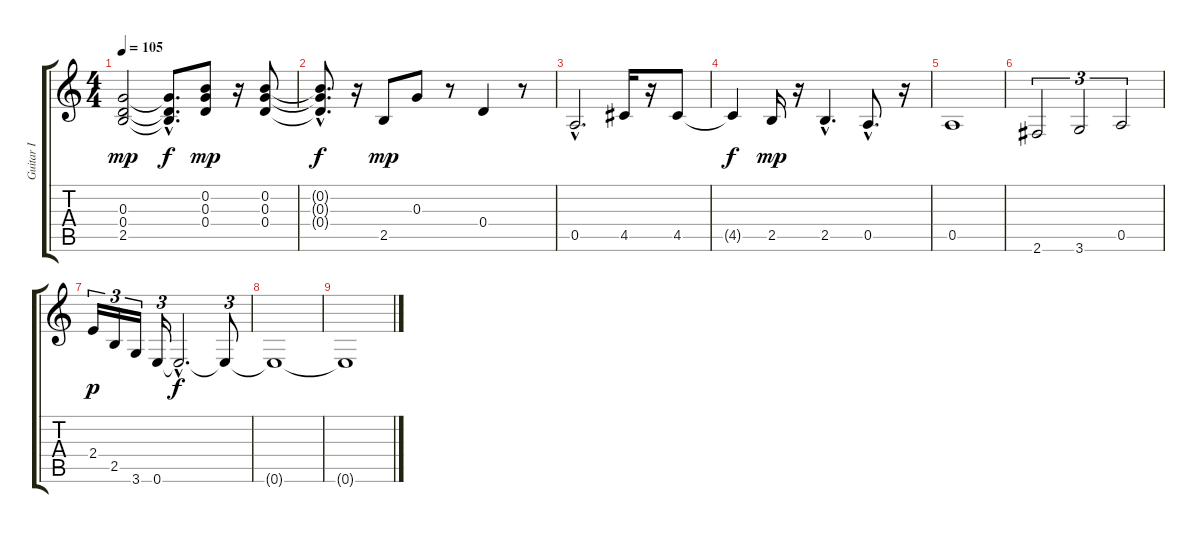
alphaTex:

\track ("Guitar I" "Guitar I") {instrument distortionguitar}
\staff {score tabs}
\tuning (E4 B3 G3 D3 A2 E2) {hide}
\ts (4 4)
\tempo 105
\clef g2
\ks c
(0.3 0.4 2.5).2{dy mp} (0.3{hac t} 0.4{hac t} 2.5{hac t}).8{d dy f} (0.2 0.3 0.4).8{dy mp} r.16 (0.2 0.3 0.4).8 |
(0.2{hac t} 0.3{hac t} 0.4{hac t}).8{d dy f} r.16 2.5.8{dy mp} 0.3.8 r.8 0.4.4 r.8 |
0.5{hac}.2{d} 4.5.16 r.16 4.5.8 |
4.5{t}.4{dy f} 2.5.16{dy mp} r.16 2.5{hac}.4{d} 0.5{hac}.8{d} r.16 |
0.5.1 |
2.6.2{tu (3 2)} 3.6.2{tu (3 2)} 0.5.2{tu (3 2)} |
2.4.16{tu (3 2) dy p} 2.5.16{tu (3 2)} 3.6.16{tu (3 2)} 0.6.16{tu (3 2)} 0.6{hac t}.2{d dy f} 0.6{t}.8{tu (3 2)} |
0.6{t}.1 |
0.6{t}.1
